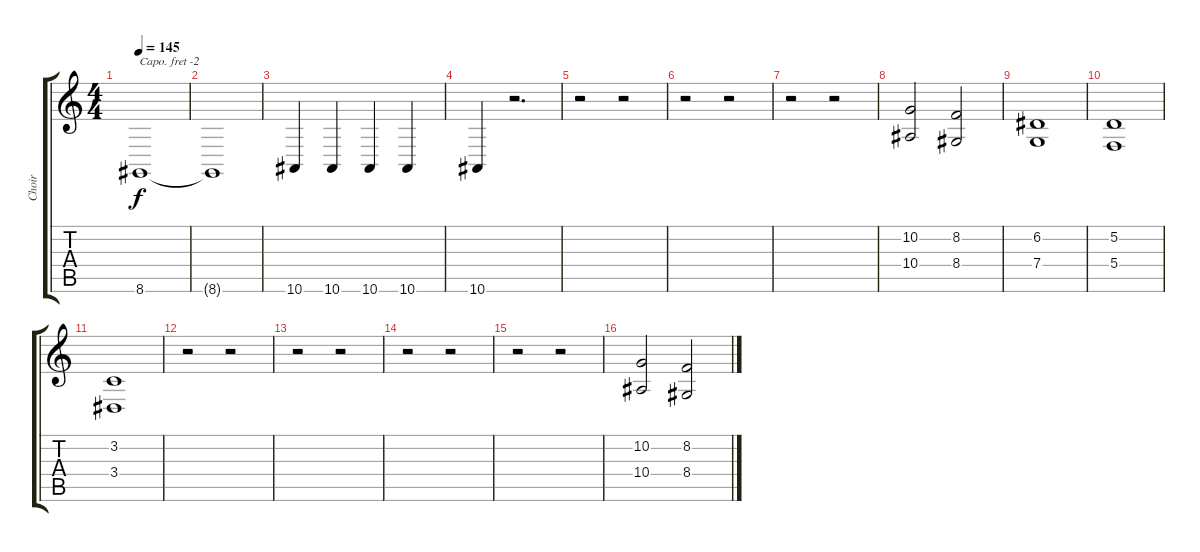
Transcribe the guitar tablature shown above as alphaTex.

\track ("Choir" "Choir") {instrument choiraahs}
\staff {score tabs}
\capo -2
\tuning (E4 B3 G3 D3 A2 D2) {hide}
\ts (4 4)
\tempo 145
\clef g2
\ks c
8.6.1{dy f} |
8.6{t}.1 |
10.6.4 10.6.4 10.6.4 10.6.4 |
10.6.4 r.2{d} |
r.2 r.2 |
r.2 r.2 |
r.2 r.2 |
(10.2 10.4).2 (8.2 8.4).2 |
(6.2 7.4).1 |
(5.2 5.4).1 |
(3.2 3.4).1 |
r.2 r.2 |
r.2 r.2 |
r.2 r.2 |
r.2 r.2 |
(10.2 10.4).2 (8.2 8.4).2
